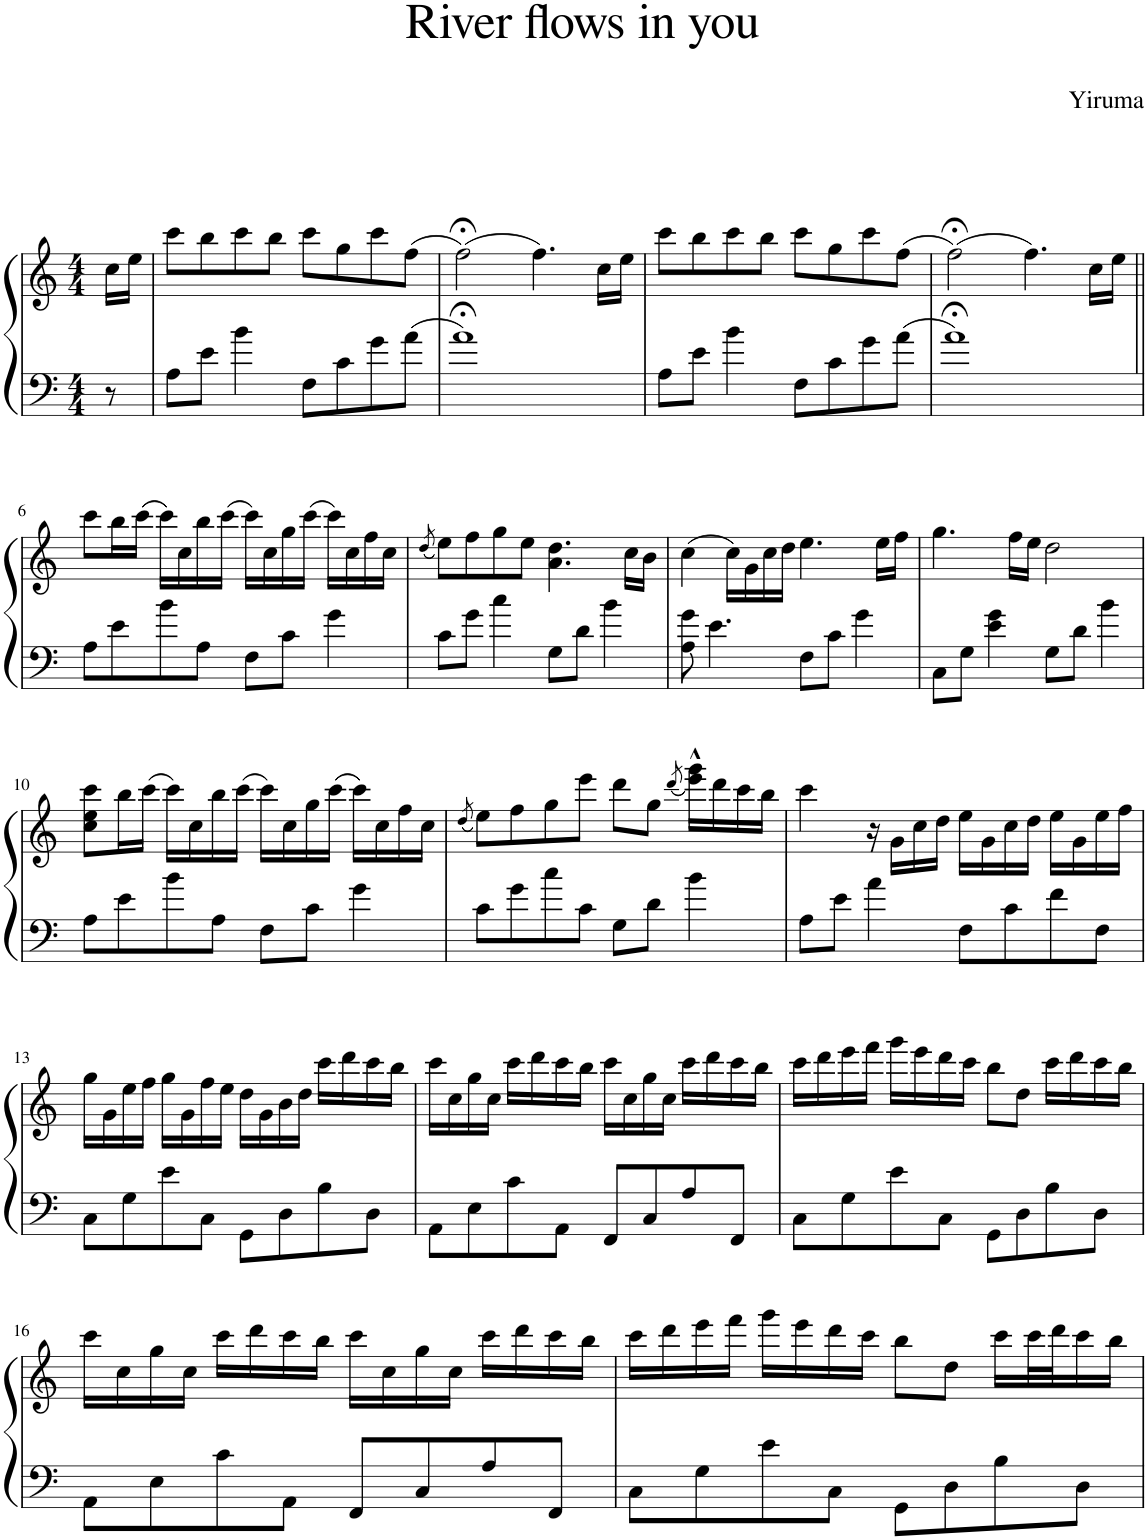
**kern	**kern
*part1	*part1
*staff2	*staff1
*I"Piano	*
*I'Pno.	*
*clefF4	*clefG2
*k[]	*k[]
*M4/4	*M4/4
=1	=1
8r	16cc\LL
.	16ee\JJ
=2	=2
8A\L	8ccc\L
8e\J	8bb\
4b\	8ccc\
.	8bb\J
8F\L	8ccc\L
8c\	8gg\
8g\	8ccc\
8a\J	(8ff\J
=3	=3
1a;<	(2ff;<\)
.	4.ff\)
.	16cc\LL
.	16ee\JJ
=4	=4
8A\L	8ccc\L
8e\J	8bb\
4b\	8ccc\
.	8bb\J
8F\L	8ccc\L
8c\	8gg\
8g\	8ccc\
8a\J	(8ff\J
=5	=5
1a;<	(2ff;<\)
.	4.ff\)
.	16cc\LL
.	16ee\JJ
!!LO:LB:g=z
=6||	=6||
8A\L	8ccc\L
8e\	16bb\L
.	(16ccc\JJ
8b\	16ccc\LL)
.	16cc\
8A\J	16bb\
.	(16ccc\JJ
8F\L	16ccc\LL)
.	16cc\
8c\J	16gg\
.	(16ccc\JJ
4g\	16ccc\LL)
.	16cc\
.	16ff\
.	16cc\JJ
=7	=7
.	(8qdd/
8c\L	8ee\L)
8g\J	8ff\
4cc\	8gg\
.	8ee\J
8G\L	4.a\ 4.dd\
8d\J	.
4b\	.
.	16cc\LL
.	16b\JJ
=8	=8
8A\ 8g\	(4cc\
4.e\	.
.	16cc\LL)
.	16g\
.	16cc\
.	16dd\JJ
8F\L	4.ee\
8c\J	.
4g\	.
.	16ee\LL
.	16ff\JJ
=9	=9
8C\L	4.gg\
8G\J	.
4e\ 4g\	.
.	16ff\LL
.	16ee\JJ
8G\L	2dd\
8d\J	.
4b\	.
!!LO:LB:g=z
=10	=10
8A\L	8cc\ 8ee\ 8ccc\L
8e\	16bb\L
.	(16ccc\JJ
8b\	16ccc\LL)
.	16cc\
8A\J	16bb\
.	(16ccc\JJ
8F\L	16ccc\LL)
.	16cc\
8c\J	16gg\
.	(16ccc\JJ
4g\	16ccc\LL)
.	16cc\
.	16ff\
.	16cc\JJ
=11	=11
.	(8qdd/
8c\L	8ee\L)
8g\	8ff\
8cc\	8gg\
8c\J	8eee\J
8G\L	8ddd\L
8d\J	8gg\J
.	(8qddd/
4b\	16eee\^^ 16ggg\^^LL)
.	16ddd\
.	16ccc\
.	16bb\JJ
=12	=12
8A\L	4ccc\
8e\J	.
4a\	16r
.	16g\LL
.	16cc\
.	16dd\JJ
8F\L	16ee\LL
.	16g\
8c\	16cc\
.	16dd\JJ
8f\	16ee\LL
.	16g\
8F\J	16ee\
.	16ff\JJ
!!LO:LB:g=z
=13	=13
8C\L	16gg\LL
.	16g\
8G\	16ee\
.	16ff\JJ
8e\	16gg\LL
.	16g\
8C\J	16ff\
.	16ee\JJ
8GG\L	16dd\LL
.	16g\
8D\	16b\
.	16dd\JJ
8B\	16ccc\LL
.	16ddd\
8D\J	16ccc\
.	16bb\JJ
=14	=14
8AA\L	16ccc\LL
.	16cc\
8E\	16gg\
.	16cc\JJ
8c\	16ccc\LL
.	16ddd\
8AA\J	16ccc\
.	16bb\JJ
8FF/L	16ccc\LL
.	16cc\
8C/	16gg\
.	16cc\JJ
8A/	16ccc\LL
.	16ddd\
8FF/J	16ccc\
.	16bb\JJ
=15	=15
8C\L	16ccc\LL
.	16ddd\
8G\	16eee\
.	16fff\JJ
8e\	16ggg\LL
.	16eee\
8C\J	16ddd\
.	16ccc\JJ
8GG\L	8bb\L
8D\	8dd\J
8B\	16ccc\LL
.	16ddd\
8D\J	16ccc\
.	16bb\JJ
!!LO:LB:g=z
=16	=16
8AA\L	16ccc\LL
.	16cc\
8E\	16gg\
.	16cc\JJ
8c\	16ccc\LL
.	16ddd\
8AA\J	16ccc\
.	16bb\JJ
8FF/L	16ccc\LL
.	16cc\
8C/	16gg\
.	16cc\JJ
8A/	16ccc\LL
.	16ddd\
8FF/J	16ccc\
.	16bb\JJ
=17	=17
8C\L	16ccc\LL
.	16ddd\
8G\	16eee\
.	16fff\JJ
8e\	16ggg\LL
.	16eee\
8C\J	16ddd\
.	16ccc\JJ
8GG\L	8bb\L
8D\	8dd\J
8B\	16ccc\LL
.	32ccc\L
.	32ddd\J
8D\J	16ccc\
.	16bb\JJ
=	=
*-	*-
